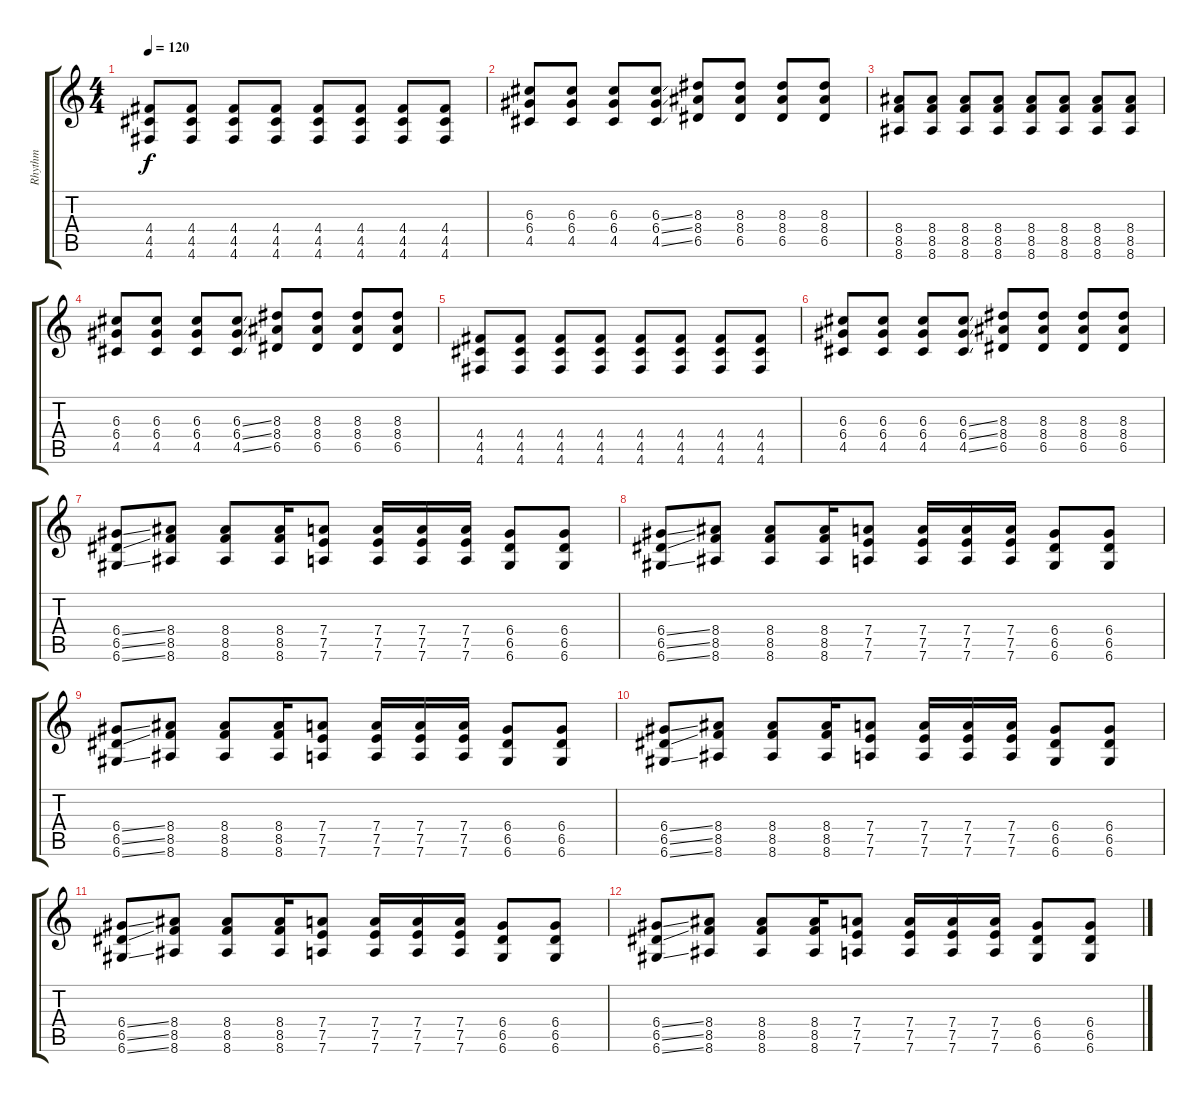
\track ("Rhythm" "Rhythm") {instrument distortionguitar}
\staff {score tabs}
\tuning (E4 B3 G3 D3 A2 D2) {hide}
\ts (4 4)
\tempo 120
\clef g2
\ks c
(4.4 4.5 4.6).8{dy f} (4.4 4.5 4.6).8 (4.4 4.5 4.6).8 (4.4 4.5 4.6).8 (4.4 4.5 4.6).8 (4.4 4.5 4.6).8 (4.4 4.5 4.6).8 (4.4 4.5 4.6).8 |
(6.3 6.4 4.5).8 (6.3 6.4 4.5).8 (6.3 6.4 4.5).8 (6.3{ss} 6.4{ss} 4.5{ss}).8 (8.3 8.4 6.5).8 (8.3 8.4 6.5).8 (8.3 8.4 6.5).8 (8.3 8.4 6.5).8 |
(8.4 8.5 8.6).8 (8.4 8.5 8.6).8 (8.4 8.5 8.6).8 (8.4 8.5 8.6).8 (8.4 8.5 8.6).8 (8.4 8.5 8.6).8 (8.4 8.5 8.6).8 (8.4 8.5 8.6).8 |
(6.3 6.4 4.5).8 (6.3 6.4 4.5).8 (6.3 6.4 4.5).8 (6.3{ss} 6.4{ss} 4.5{ss}).8 (8.3 8.4 6.5).8 (8.3 8.4 6.5).8 (8.3 8.4 6.5).8 (8.3 8.4 6.5).8 |
(4.4 4.5 4.6).8 (4.4 4.5 4.6).8 (4.4 4.5 4.6).8 (4.4 4.5 4.6).8 (4.4 4.5 4.6).8 (4.4 4.5 4.6).8 (4.4 4.5 4.6).8 (4.4 4.5 4.6).8 |
(6.3 6.4 4.5).8 (6.3 6.4 4.5).8 (6.3 6.4 4.5).8 (6.3{ss} 6.4{ss} 4.5{ss}).8 (8.3 8.4 6.5).8 (8.3 8.4 6.5).8 (8.3 8.4 6.5).8 (8.3 8.4 6.5).8 |
(6.4{ss} 6.5{ss} 6.6{ss}).8{volume 5} (8.4 8.5 8.6).8 (8.4 8.5 8.6).8 (8.4 8.5 8.6).16 (7.4 7.5 7.6).8 (7.4 7.5 7.6).16 (7.4 7.5 7.6).16 (7.4 7.5 7.6).16 (6.4 6.5 6.6).8 (6.4 6.5 6.6).8 |
(6.4{ss} 6.5{ss} 6.6{ss}).8 (8.4 8.5 8.6).8 (8.4 8.5 8.6).8 (8.4 8.5 8.6).16 (7.4 7.5 7.6).8 (7.4 7.5 7.6).16 (7.4 7.5 7.6).16 (7.4 7.5 7.6).16 (6.4 6.5 6.6).8 (6.4 6.5 6.6).8 |
(6.4{ss} 6.5{ss} 6.6{ss}).8{volume 13} (8.4 8.5 8.6).8 (8.4 8.5 8.6).8 (8.4 8.5 8.6).16 (7.4 7.5 7.6).8 (7.4 7.5 7.6).16 (7.4 7.5 7.6).16 (7.4 7.5 7.6).16 (6.4 6.5 6.6).8 (6.4 6.5 6.6).8 |
(6.4{ss} 6.5{ss} 6.6{ss}).8 (8.4 8.5 8.6).8 (8.4 8.5 8.6).8 (8.4 8.5 8.6).16 (7.4 7.5 7.6).8 (7.4 7.5 7.6).16 (7.4 7.5 7.6).16 (7.4 7.5 7.6).16 (6.4 6.5 6.6).8 (6.4 6.5 6.6).8 |
(6.4{ss} 6.5{ss} 6.6{ss}).8 (8.4 8.5 8.6).8 (8.4 8.5 8.6).8 (8.4 8.5 8.6).16 (7.4 7.5 7.6).8 (7.4 7.5 7.6).16 (7.4 7.5 7.6).16 (7.4 7.5 7.6).16 (6.4 6.5 6.6).8 (6.4 6.5 6.6).8 |
(6.4{ss} 6.5{ss} 6.6{ss}).8 (8.4 8.5 8.6).8 (8.4 8.5 8.6).8 (8.4 8.5 8.6).16 (7.4 7.5 7.6).8 (7.4 7.5 7.6).16 (7.4 7.5 7.6).16 (7.4 7.5 7.6).16 (6.4 6.5 6.6).8 (6.4 6.5 6.6).8
